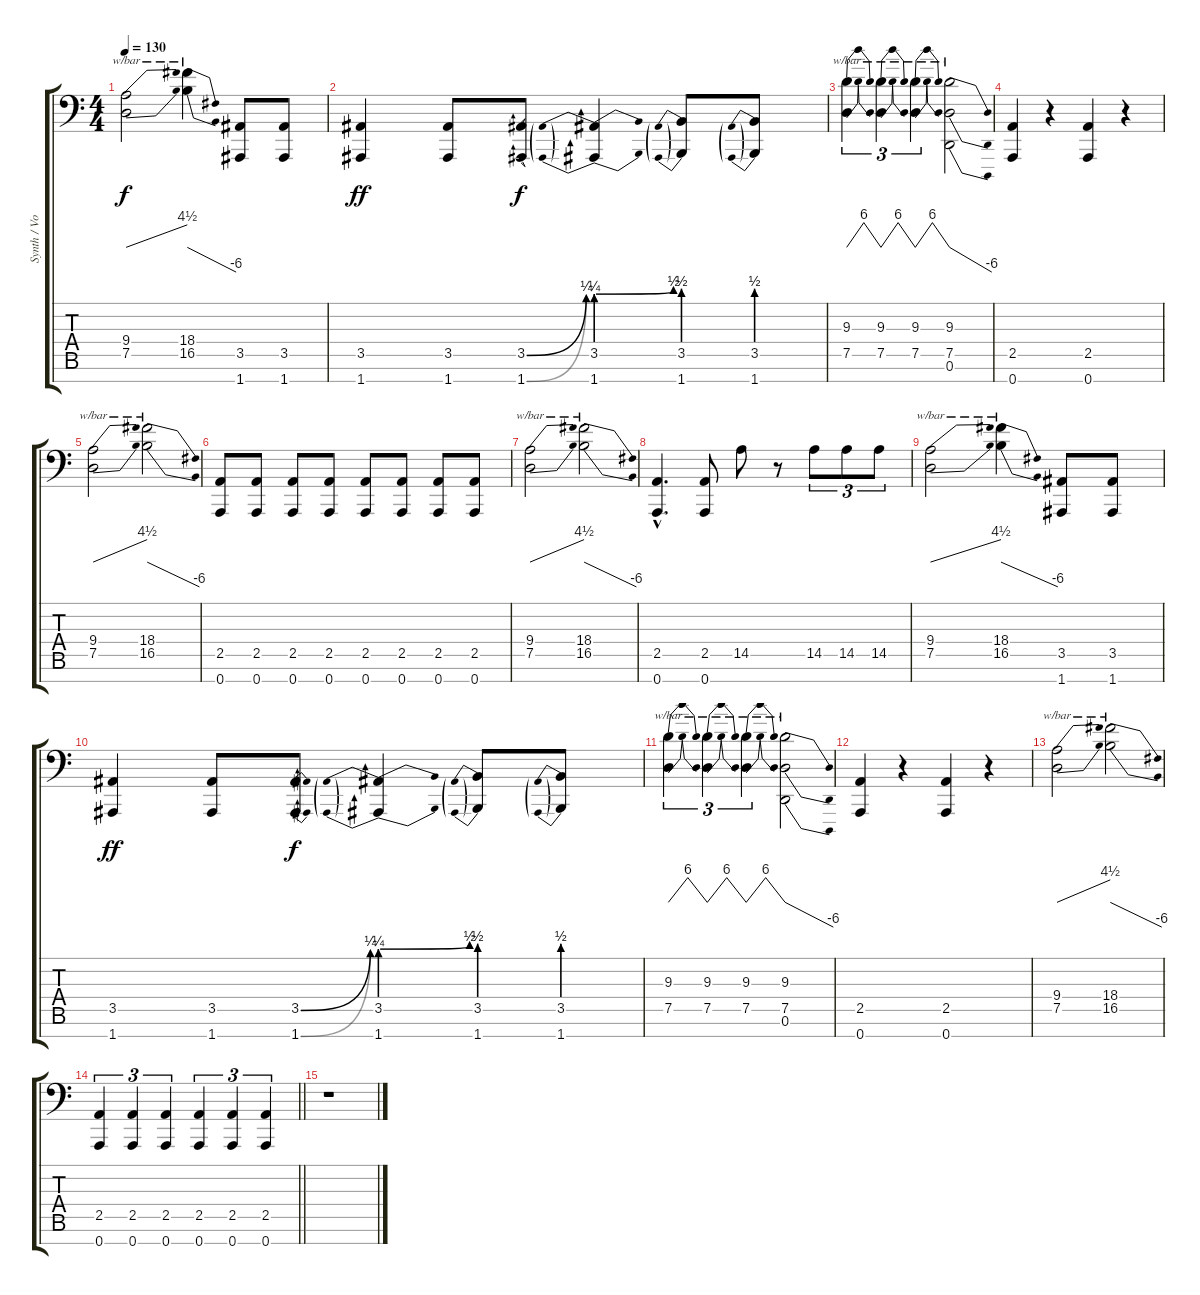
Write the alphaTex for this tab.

\track ("Synth / Vocoder" "Synth / Vo") {instrument lead8bassandlead}
\staff {score tabs}
\tuning (D4 A3 F3 C3 G2 D2 A1) {hide}
\ts (4 4)
\tempo 130
\clef f4
\ks c
(9.4 7.5).2{tbe (dive default 0 0 60 18) dy f instrument guitarharmonics} (18.4 16.5).4{tbe (dive default 0 0 60 -24)} (3.5 1.7).8{instrument lead8bassandlead} (3.5 1.7).8 |
(3.5 1.7).4{dy ff} (3.5 1.7).8 (3.5{be (bend 0 0 60 1)} 1.7{be (bend 0 0 60 1)}).8{dy f} (3.5{be (prebendbend 0 1 60 2)} 1.7{be (prebendbend 0 1 60 2)}).4 (3.5{be (prebend 0 2 60 2)} 1.7{be (prebend 0 2 60 2)}).8 (3.5{be (prebend 0 2 60 2)} 1.7{be (prebend 0 2 60 2)}).8 |
(9.3 7.5).4{tu (3 2) tbe (dip default 0 0 30 24 60 0) instrument guitarharmonics} (9.3 7.5).4{tu (3 2) tbe (dip default 0 0 30 24 60 0)} (9.3 7.5).4{tu (3 2) tbe (dip default 0 0 30 24 60 0)} (9.3 7.5 0.6).2{tbe (dive default 0 0 60 -24)} |
(2.5 0.7).4{instrument lead8bassandlead} r.4 (2.5 0.7).4 r.4 |
(9.4 7.5).2{tbe (dive default 0 0 60 18) instrument guitarharmonics} (18.4 16.5).2{tbe (dive default 0 0 60 -24)} |
(2.5 0.7).8{instrument lead8bassandlead} (2.5 0.7).8 (2.5 0.7).8 (2.5 0.7).8 (2.5 0.7).8 (2.5 0.7).8 (2.5 0.7).8 (2.5 0.7).8 |
(9.4 7.5).2{tbe (dive default 0 0 60 18) instrument guitarharmonics} (18.4 16.5).2{tbe (dive default 0 0 60 -24)} |
(2.5{hac} 0.7{hac}).4{d instrument lead8bassandlead} (2.5 0.7).8 14.5.8{instrument guitarharmonics} r.8 14.5.8{tu (3 2)} 14.5.8{tu (3 2)} 14.5.8{tu (3 2)} |
(9.4 7.5).2{tbe (dive default 0 0 60 18) instrument guitarharmonics} (18.4 16.5).4{tbe (dive default 0 0 60 -24)} (3.5 1.7).8{instrument lead8bassandlead} (3.5 1.7).8 |
(3.5 1.7).4{dy ff} (3.5 1.7).8 (3.5{be (bend 0 0 60 1)} 1.7{be (bend 0 0 60 1)}).8{dy f} (3.5{be (prebendbend 0 1 60 2)} 1.7{be (prebendbend 0 1 60 2)}).4 (3.5{be (prebend 0 2 60 2)} 1.7{be (prebend 0 2 60 2)}).8 (3.5{be (prebend 0 2 60 2)} 1.7{be (prebend 0 2 60 2)}).8 |
(9.3 7.5).4{tu (3 2) tbe (dip default 0 0 30 24 60 0) instrument guitarharmonics} (9.3 7.5).4{tu (3 2) tbe (dip default 0 0 30 24 60 0)} (9.3 7.5).4{tu (3 2) tbe (dip default 0 0 30 24 60 0)} (9.3 7.5 0.6).2{tbe (dive default 0 0 60 -24)} |
(2.5 0.7).4{instrument lead8bassandlead} r.4 (2.5 0.7).4 r.4 |
(9.4 7.5).2{tbe (dive default 0 0 60 18) instrument guitarharmonics} (18.4 16.5).2{tbe (dive default 0 0 60 -24)} |
\barLineRight lightlight
(2.5 0.7).4{tu (3 2) instrument lead8bassandlead} (2.5 0.7).4{tu (3 2)} (2.5 0.7).4{tu (3 2)} (2.5 0.7).4{tu (3 2)} (2.5 0.7).4{tu (3 2)} (2.5 0.7).4{tu (3 2)} |
r.1
